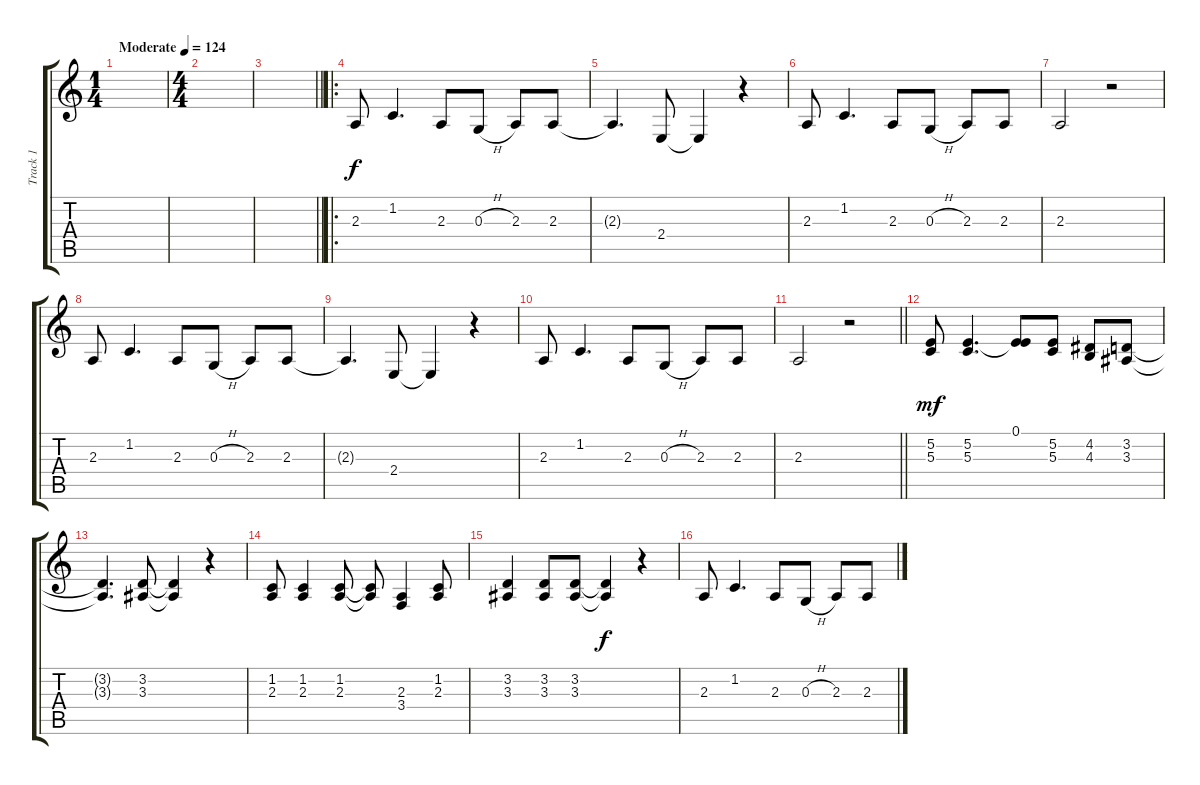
\track ("Track 1" "Track 1") {instrument tenorsax}
\staff {score tabs}
\tuning (E4 B3 G3 D3 A2 E2) {hide}
\ts (1 4)
\tempo (124 "Moderate")
\clef g2
\ks c
|
\ts (4 4)
|
\barLineRight lightlight
|
\ro
2.3.8 1.2.4{d} 2.3.8 0.3{h}.8 2.3.8 2.3.8 |
2.3{t}.4{d} 2.4.8 2.4{t}.4 r.4 |
2.3.8 1.2.4{d} 2.3.8 0.3{h}.8 2.3.8 2.3.8 |
2.3.2 r.2 |
2.3.8 1.2.4{d} 2.3.8 0.3{h}.8 2.3.8 2.3.8 |
2.3{t}.4{d} 2.4.8 2.4{t}.4 r.4 |
2.3.8 1.2.4{d} 2.3.8 0.3{h}.8 2.3.8 2.3.8 |
\barLineRight lightlight
2.3.2 r.2 |
(5.2 5.3).8{dy mf} (5.2 5.3).4{d} (0.1 5.2{t}).8 (5.2 5.3).8 (4.2 4.3).8 (3.2 3.3).8 |
(3.2{t} 3.3{t}).4{d} (3.2 3.3).8 (3.2{t} 3.3{t}).4 r.4 |
(1.2 2.3).8 (1.2 2.3).4 (1.2 2.3).8 (1.2{t} 2.3{t}).8 (2.3 3.4).4 (1.2 2.3).8 |
(3.2 3.3).4 (3.2 3.3).8 (3.2 3.3).8 (3.2{t} 3.3{t}).4{dy f} r.4 |
2.3.8 1.2.4{d} 2.3.8 0.3{h}.8 2.3.8 2.3.8
